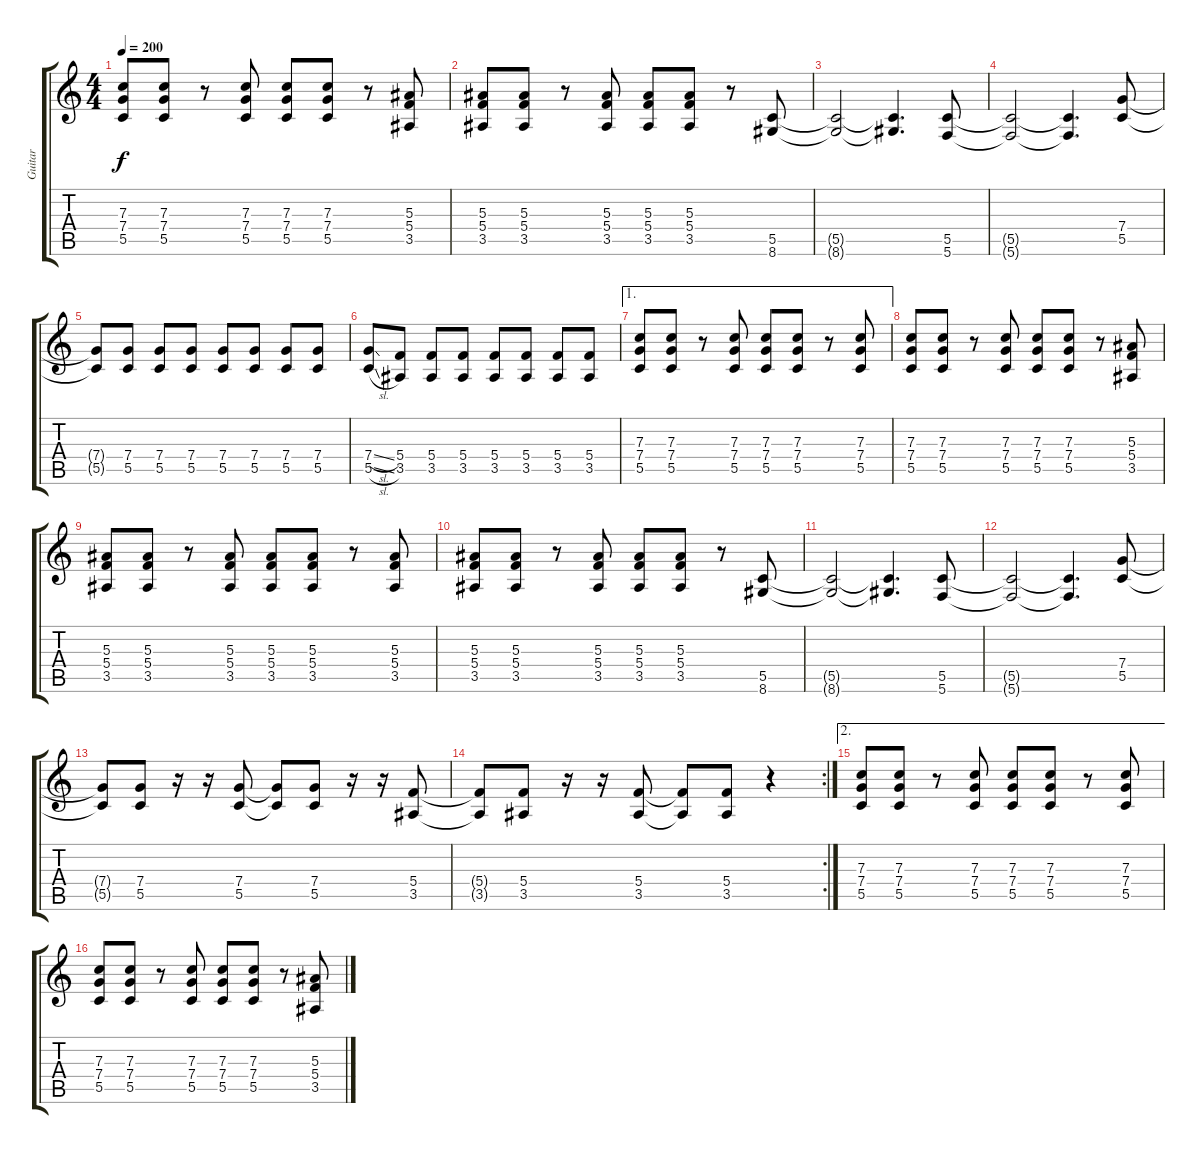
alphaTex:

\track ("Guitar" "Guitar") {instrument distortionguitar}
\staff {score tabs}
\tuning (D4 A3 F3 C3 G2 C2) {hide}
\ts (4 4)
\tempo 200
\clef g2
\ks c
(7.3 7.4 5.5).8{dy f} (7.3 7.4 5.5).8 r.8 (7.3 7.4 5.5).8 (7.3 7.4 5.5).8 (7.3 7.4 5.5).8 r.8 (5.3 5.4 3.5).8 |
(5.3 5.4 3.5).8 (5.3 5.4 3.5).8 r.8 (5.3 5.4 3.5).8 (5.3 5.4 3.5).8 (5.3 5.4 3.5).8 r.8 (5.5 8.6).8 |
(5.5{t} 8.6{t}).2 (5.5{t} 8.6{t}).4{d} (5.5 5.6).8 |
(5.5{t} 5.6{t}).2 (5.5{t} 5.6{t}).4{d} (7.4 5.5).8 |
(7.4{t} 5.5{t}).8 (7.4 5.5).8 (7.4 5.5).8 (7.4 5.5).8 (7.4 5.5).8 (7.4 5.5).8 (7.4 5.5).8 (7.4 5.5).8 |
(7.4{sl} 5.5{sl}).8 (5.4 3.5).8 (5.4 3.5).8 (5.4 3.5).8 (5.4 3.5).8 (5.4 3.5).8 (5.4 3.5).8 (5.4 3.5).8 |
\ae 1
(7.3 7.4 5.5).8{volume 14 balance 12 instrument distortionguitar} (7.3 7.4 5.5).8 r.8 (7.3 7.4 5.5).8 (7.3 7.4 5.5).8 (7.3 7.4 5.5).8 r.8 (7.3 7.4 5.5).8 |
(7.3 7.4 5.5).8 (7.3 7.4 5.5).8 r.8 (7.3 7.4 5.5).8 (7.3 7.4 5.5).8 (7.3 7.4 5.5).8 r.8 (5.3 5.4 3.5).8 |
(5.3 5.4 3.5).8 (5.3 5.4 3.5).8 r.8 (5.3 5.4 3.5).8 (5.3 5.4 3.5).8 (5.3 5.4 3.5).8 r.8 (5.3 5.4 3.5).8 |
(5.3 5.4 3.5).8 (5.3 5.4 3.5).8 r.8 (5.3 5.4 3.5).8 (5.3 5.4 3.5).8 (5.3 5.4 3.5).8 r.8 (5.5 8.6).8 |
(5.5{t} 8.6{t}).2 (5.5{t} 8.6{t}).4{d} (5.5 5.6).8 |
(5.5{t} 5.6{t}).2 (5.5{t} 5.6{t}).4{d} (7.4 5.5).8 |
(7.4{t} 5.5{t}).8 (7.4 5.5).8 r.16 r.16 (7.4 5.5).8 (7.4{t} 5.5{t}).8 (7.4 5.5).8 r.16 r.16 (5.4 3.5).8 |
\rc 2
(5.4{t} 3.5{t}).8 (5.4 3.5).8 r.16 r.16 (5.4 3.5).8 (5.4{t} 3.5{t}).8 (5.4 3.5).8 r.4 |
\ae 2
(7.3 7.4 5.5).8{volume 14 balance 12 instrument distortionguitar} (7.3 7.4 5.5).8 r.8 (7.3 7.4 5.5).8 (7.3 7.4 5.5).8 (7.3 7.4 5.5).8 r.8 (7.3 7.4 5.5).8 |
(7.3 7.4 5.5).8 (7.3 7.4 5.5).8 r.8 (7.3 7.4 5.5).8 (7.3 7.4 5.5).8 (7.3 7.4 5.5).8 r.8 (5.3 5.4 3.5).8
